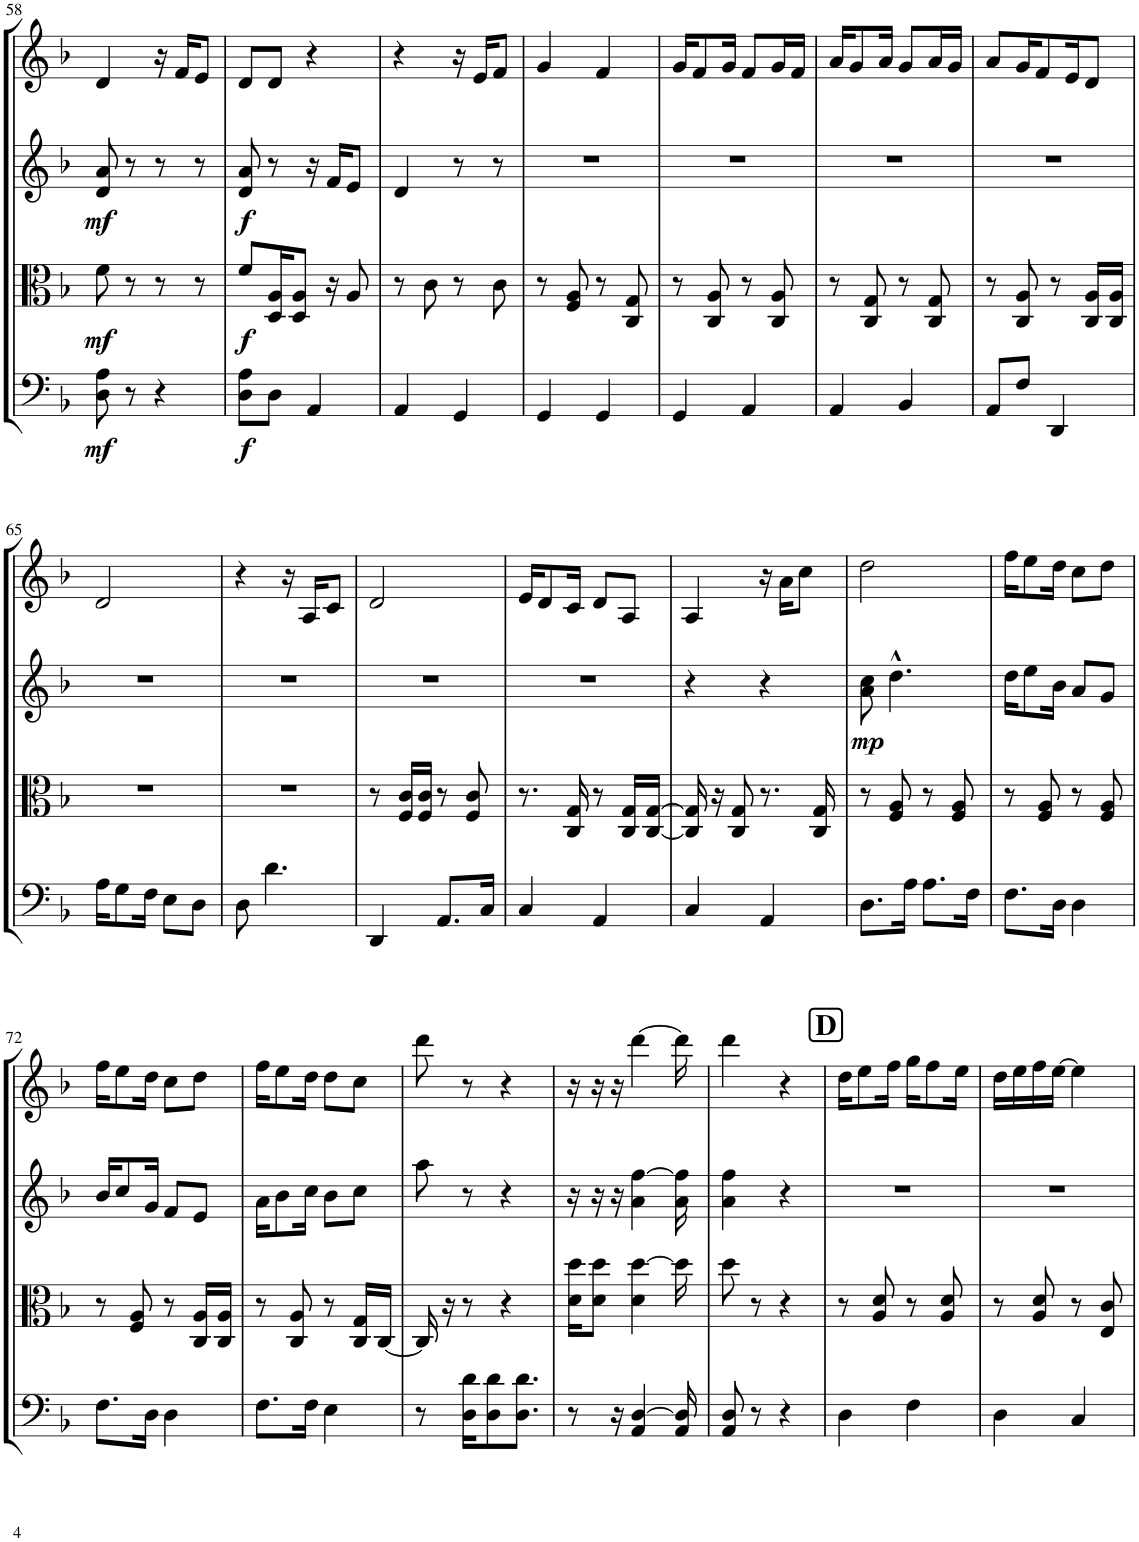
**kern	**dynam	**kern	**dynam	**kern	**dynam	**kern
*part4	*part4	*part3	*part3	*part2	*part2	*part1
*staff4	*staff4	*staff3	*staff3	*staff2	*staff2	*staff1
*I"Violoncello	*	*I"Viola	*	*I"Violin II	*	*I"Violin I
*I'Vc	*	*I'Vla	*	*I'Vln	*	*I'Vln
!!LO:PB:g=z
*clefF4	*	*clefC3	*	*clefG2	*	*clefG2
*k[b-]	*	*k[b-]	*	*k[b-]	*	*k[b-]
*M2/4	*	*M2/4	*	*M2/4	*	*M2/4
=58	=58	=58	=58	=58	=58	=58
!	!LO:DY:b	!	!LO:DY:b	!	!LO:DY:b	!
8D\ 8A\	mf	8f\	mf	8d/ 8a/	mf	4d/
8r	.	8r	.	8r	.	.
4r	.	8r	.	8r	.	16r
.	.	.	.	.	.	16f/KL
.	.	8r	.	8r	.	8e/J
=59	=59	=59	=59	=59	=59	=59
!	!LO:DY:b	!	!LO:DY:b	!	!LO:DY:b	!
8D\ 8A\L	f	8f/L	f	8d/ 8a/	f	8d/L
8D\J	.	16D/ 16A/K	.	8r	.	8d/J
.	.	8D/ 8A/J	.	.	.	.
4AA/	.	.	.	16r	.	4r
.	.	16r	.	16f/KL	.	.
.	.	8A/	.	8e/J	.	.
=60	=60	=60	=60	=60	=60	=60
4AA/	.	8r	.	4d/	.	4r
.	.	8c\	.	.	.	.
4GG/	.	8r	.	8r	.	16r
.	.	.	.	.	.	16e/KL
.	.	8c\	.	8r	.	8f/J
=61	=61	=61	=61	=61	=61	=61
4GG/	.	8r	.	2r	.	4g/
.	.	8F/ 8A/	.	.	.	.
4GG/	.	8r	.	.	.	4f/
.	.	8C/ 8G/	.	.	.	.
=62	=62	=62	=62	=62	=62	=62
4GG/	.	8r	.	2r	.	16g/KL
.	.	.	.	.	.	8f/
.	.	8C/ 8A/	.	.	.	.
.	.	.	.	.	.	16g/Jk
4AA/	.	8r	.	.	.	8f/L
.	.	8C/ 8A/	.	.	.	16g/L
.	.	.	.	.	.	16f/JJ
=63	=63	=63	=63	=63	=63	=63
4AA/	.	8r	.	2r	.	16a/KL
.	.	.	.	.	.	8g/
.	.	8C/ 8G/	.	.	.	.
.	.	.	.	.	.	16a/Jk
4BB-/	.	8r	.	.	.	8g/L
.	.	8C/ 8G/	.	.	.	16a/L
.	.	.	.	.	.	16g/JJ
=64	=64	=64	=64	=64	=64	=64
8AA/L	.	8r	.	2r	.	8a/L
8F/J	.	8C/ 8A/	.	.	.	16g/K
.	.	.	.	.	.	8f/
4DD/	.	8r	.	.	.	.
.	.	.	.	.	.	16e/K
.	.	16C/ 16A/LL	.	.	.	8d/J
.	.	16C/ 16A/JJ	.	.	.	.
!!LO:LB:g=z
=65	=65	=65	=65	=65	=65	=65
16A\KL	.	2r	.	2r	.	2d/
8G\	.	.	.	.	.	.
16F\Jk	.	.	.	.	.	.
8E\L	.	.	.	.	.	.
8D\J	.	.	.	.	.	.
=66	=66	=66	=66	=66	=66	=66
8D\	.	2r	.	2r	.	4r
4.d\	.	.	.	.	.	.
.	.	.	.	.	.	16r
.	.	.	.	.	.	16A/KL
.	.	.	.	.	.	8c/J
=67	=67	=67	=67	=67	=67	=67
4DD/	.	8r	.	2r	.	2d/
.	.	16F/ 16c/LL	.	.	.	.
.	.	16F/ 16c/JJ	.	.	.	.
8.AA/L	.	8r	.	.	.	.
.	.	8F/ 8c/	.	.	.	.
16C/Jk	.	.	.	.	.	.
=68	=68	=68	=68	=68	=68	=68
4C/	.	8.r	.	2r	.	16e/KL
.	.	.	.	.	.	8d/
.	.	16C/ 16G/	.	.	.	16c/Jk
4AA/	.	8r	.	.	.	8d/L
.	.	16C/ 16G/LL	.	.	.	8A/J
.	.	[16C/ [16G/JJ	.	.	.	.
=69	=69	=69	=69	=69	=69	=69
4C/	.	16C/] 16G/]	.	4r	.	4A/
.	.	16r	.	.	.	.
.	.	8C/ 8G/	.	.	.	.
4AA/	.	8.r	.	4r	.	16r
.	.	.	.	.	.	16a\KL
.	.	.	.	.	.	8cc\J
.	.	16C/ 16G/	.	.	.	.
=70	=70	=70	=70	=70	=70	=70
!	!	!	!	!	!LO:DY:b	!
8.D\L	.	8r	.	8a\ 8cc\	mp	2dd\
.	.	8F/ 8A/	.	4.dd^^\	.	.
16A\Jk	.	.	.	.	.	.
8.A\L	.	8r	.	.	.	.
.	.	8F/ 8A/	.	.	.	.
16F\Jk	.	.	.	.	.	.
=71	=71	=71	=71	=71	=71	=71
8.F\L	.	8r	.	16dd\KL	.	16ff\KL
.	.	.	.	8ee\	.	8ee\
.	.	8F/ 8A/	.	.	.	.
16D\Jk	.	.	.	16b-\Jk	.	16dd\Jk
4D\	.	8r	.	8a/L	.	8cc\L
.	.	8F/ 8A/	.	8g/J	.	8dd\J
!!LO:LB:g=z
=72	=72	=72	=72	=72	=72	=72
8.F\L	.	8r	.	16b-/KL	.	16ff\KL
.	.	.	.	8cc/	.	8ee\
.	.	8F/ 8A/	.	.	.	.
16D\Jk	.	.	.	16g/Jk	.	16dd\Jk
4D\	.	8r	.	8f/L	.	8cc\L
.	.	16C/ 16A/LL	.	8e/J	.	8dd\J
.	.	16C/ 16A/JJ	.	.	.	.
=73	=73	=73	=73	=73	=73	=73
8.F\L	.	8r	.	16a\KL	.	16ff\KL
.	.	.	.	8b-\	.	8ee\
.	.	8C/ 8A/	.	.	.	.
16F\Jk	.	.	.	16cc\Jk	.	16dd\Jk
4E\	.	8r	.	8b-\L	.	8dd\L
.	.	16C/ 16G/LL	.	8cc\J	.	8cc\J
.	.	[16C/JJ	.	.	.	.
=74	=74	=74	=74	=74	=74	=74
8r	.	16C/]	.	8aa\	.	8ddd\
.	.	16r	.	.	.	.
16D\ 16d\KL	.	8r	.	8r	.	8r
8D\ 8d\	.	.	.	.	.	.
.	.	4r	.	4r	.	4r
8.D\ 8.d\J	.	.	.	.	.	.
=75	=75	=75	=75	=75	=75	=75
8r	.	16d\ 16dd\KL	.	16r	.	16r
.	.	8d\ 8dd\J	.	16r	.	16r
16r	.	.	.	16r	.	16r
4AA/ [4D/	.	4d\ [4dd\	.	4a\ [4ff\	.	[4ddd\
16AA/ 16D/]	.	16dd\]	.	16a\ 16ff\]	.	16ddd\]
=76	=76	=76	=76	=76	=76	=76
8AA/ 8D/	.	8dd\	.	4a\ 4ff\	.	4ddd\
8r	.	8r	.	.	.	.
4r	.	4r	.	4r	.	4r
!!LO:REH:place=s1:a:B:cj:fs=14:t=D
=77	=77	=77	=77	=77	=77	=77
4D\	.	8r	.	2r	.	16dd\KL
.	.	.	.	.	.	8ee\
.	.	8A/ 8d/	.	.	.	.
.	.	.	.	.	.	16ff\Jk
4F\	.	8r	.	.	.	16gg\KL
.	.	.	.	.	.	8ff\
.	.	8A/ 8d/	.	.	.	.
.	.	.	.	.	.	16ee\Jk
=78	=78	=78	=78	=78	=78	=78
4D\	.	8r	.	2r	.	16dd\LL
.	.	.	.	.	.	16ee\
.	.	8A/ 8d/	.	.	.	16ff\
.	.	.	.	.	.	[16ee\JJ
4C/	.	8r	.	.	.	4ee\]
.	.	8E/ 8c/	.	.	.	.
=	=	=	=	=	=	=
*-	*-	*-	*-	*-	*-	*-
